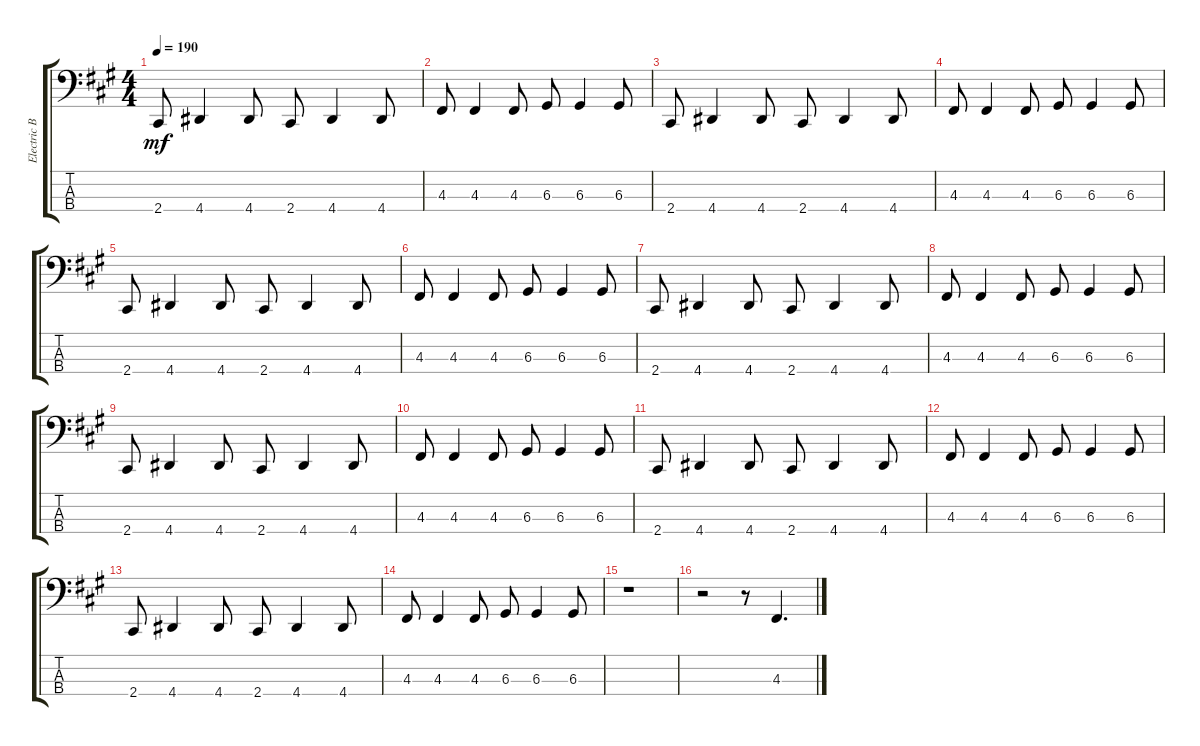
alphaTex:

\track ("Electric Bass <REITA>" "Electric B") {instrument electricbassfinger}
\staff {score tabs}
\tuning (C2 G1 D1 B0) {hide}
\ts (4 4)
\tempo 190
\clef f4
\ks a
2.4.8{dy mf} 4.4.4 4.4.8 2.4.8 4.4.4 4.4.8 |
4.3.8 4.3.4 4.3.8 6.3.8 6.3.4 6.3.8 |
2.4.8 4.4.4 4.4.8 2.4.8 4.4.4 4.4.8 |
4.3.8 4.3.4 4.3.8 6.3.8 6.3.4 6.3.8 |
2.4.8 4.4.4 4.4.8 2.4.8 4.4.4 4.4.8 |
4.3.8 4.3.4 4.3.8 6.3.8 6.3.4 6.3.8 |
\section ("" "")
2.4.8 4.4.4 4.4.8 2.4.8 4.4.4 4.4.8 |
4.3.8 4.3.4 4.3.8 6.3.8 6.3.4 6.3.8 |
2.4.8 4.4.4 4.4.8 2.4.8 4.4.4 4.4.8 |
4.3.8 4.3.4 4.3.8 6.3.8 6.3.4 6.3.8 |
2.4.8 4.4.4 4.4.8 2.4.8 4.4.4 4.4.8 |
4.3.8 4.3.4 4.3.8 6.3.8 6.3.4 6.3.8 |
2.4.8 4.4.4 4.4.8 2.4.8 4.4.4 4.4.8 |
4.3.8 4.3.4 4.3.8 6.3.8 6.3.4 6.3.8 |
\section ("" "")
r.1 |
r.2 r.8 4.3.4{d}
